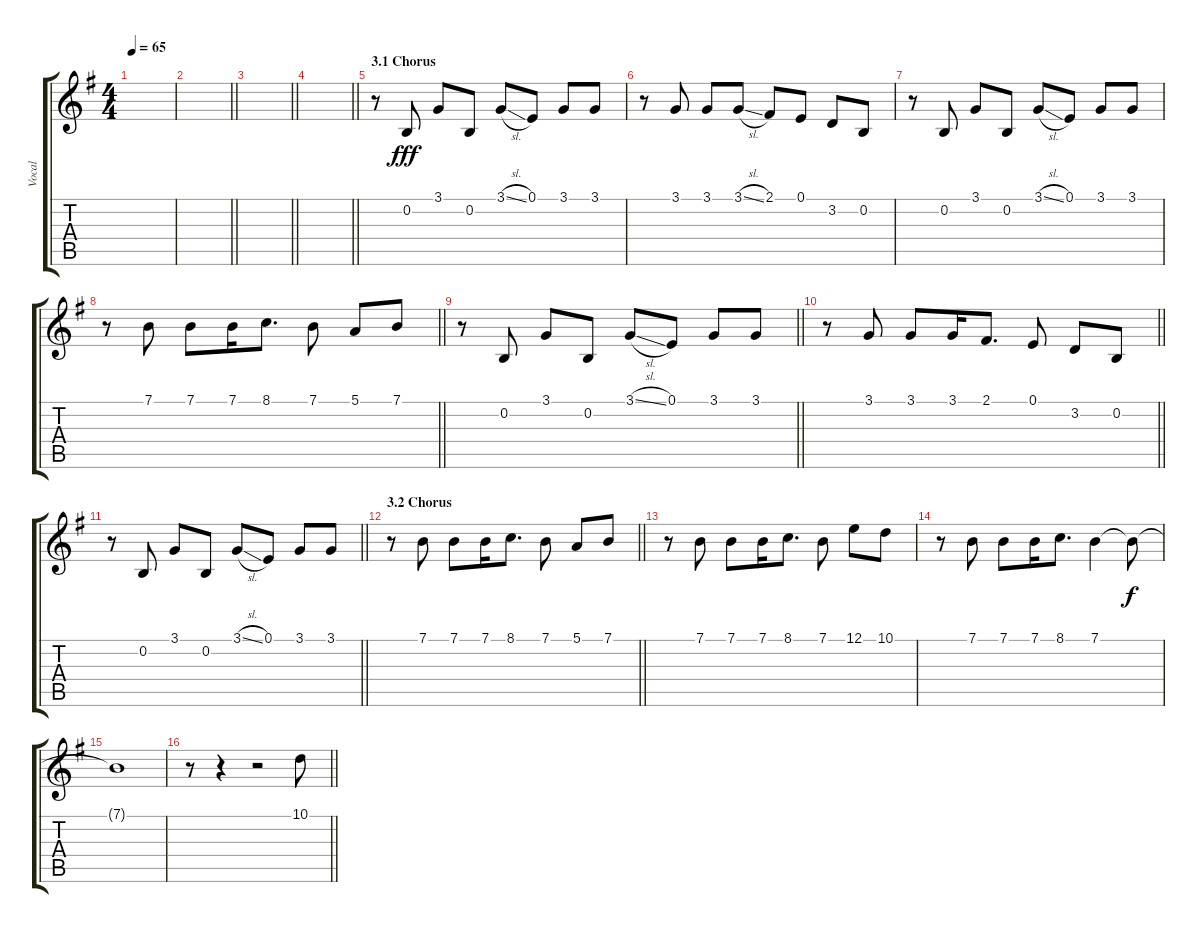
\track ("Vocal" "Vocal") {instrument tenorsax}
\staff {score tabs}
\tuning (E4 B3 G3 D3 A2 E2) {hide}
\ts (4 4)
\tempo 65
\clef g2
\ks eminor
|
\barLineRight lightlight
|
\barLineRight lightlight
|
\barLineRight lightlight
|
\section ("" "3.1 Chorus")
r.8 0.2.8{dy fff} 3.1.8 0.2.8 3.1{sl}.8 0.1.8 3.1.8 3.1.8 |
r.8 3.1.8 3.1.8 3.1{sl}.8 2.1.8 0.1.8 3.2.8 0.2.8 |
r.8 0.2.8 3.1.8 0.2.8 3.1{sl}.8 0.1.8 3.1.8 3.1.8 |
\barLineRight lightlight
r.8 7.1.8 7.1.8 7.1.16 8.1.8{d} 7.1.8 5.1.8 7.1.8 |
\barLineRight lightlight
r.8 0.2.8 3.1.8 0.2.8 3.1{sl}.8 0.1.8 3.1.8 3.1.8 |
\barLineRight lightlight
r.8 3.1.8 3.1.8 3.1.16 2.1.8{d} 0.1.8 3.2.8 0.2.8 |
\barLineRight lightlight
r.8 0.2.8 3.1.8 0.2.8 3.1{sl}.8 0.1.8 3.1.8 3.1.8 |
\section ("" "3.2 Chorus")
\barLineRight lightlight
r.8 7.1.8 7.1.8 7.1.16 8.1.8{d} 7.1.8 5.1.8 7.1.8 |
r.8 7.1.8 7.1.8 7.1.16 8.1.8{d} 7.1.8 12.1.8 10.1.8 |
r.8 7.1.8 7.1.8 7.1.16 8.1.8{d} 7.1.4 7.1{t}.8{dy f} |
7.1{t}.1 |
\barLineRight lightlight
r.8 r.4 r.2 10.1.8
